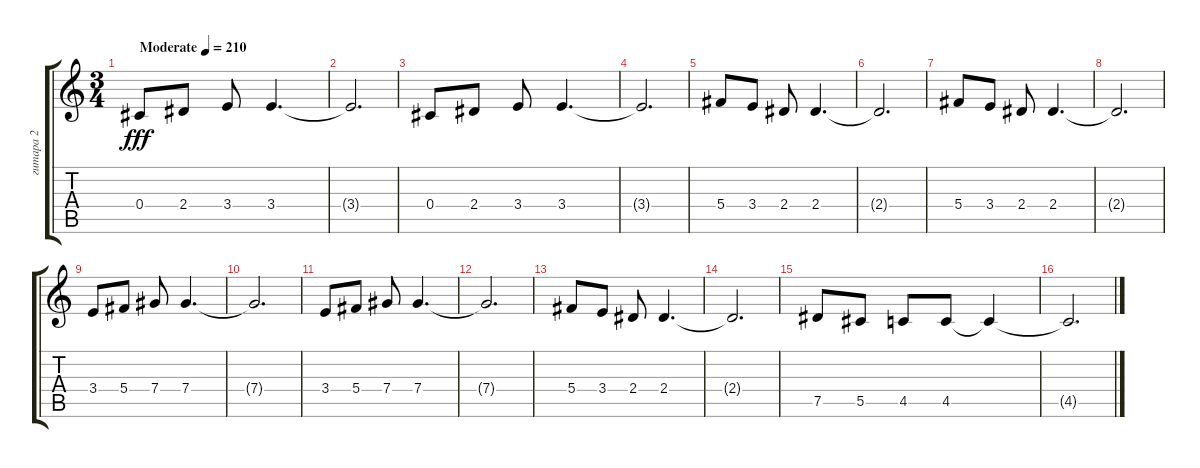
\track ("гитара 2" "гитара 2") {instrument distortionguitar}
\staff {score tabs}
\tuning (Eb4 Bb3 Gb3 Db3 Ab2 Db2) {hide}
\ts (3 4)
\tempo (210 "Moderate")
\clef g2
\ks c
0.4.8{dy fff instrument distortionguitar} 2.4.8 3.4.8 3.4.4{d} |
3.4{t}.2{d} |
0.4.8 2.4.8 3.4.8 3.4.4{d} |
3.4{t}.2{d} |
5.4.8 3.4.8 2.4.8 2.4.4{d} |
2.4{t}.2{d} |
5.4.8 3.4.8 2.4.8 2.4.4{d} |
2.4{t}.2{d} |
3.4.8 5.4.8 7.4.8 7.4.4{d} |
7.4{t}.2{d} |
3.4.8 5.4.8 7.4.8 7.4.4{d} |
7.4{t}.2{d} |
5.4.8 3.4.8 2.4.8 2.4.4{d} |
2.4{t}.2{d} |
7.5.8 5.5.8 4.5.8 4.5.8 4.5{t}.4 |
4.5{t}.2{d}
